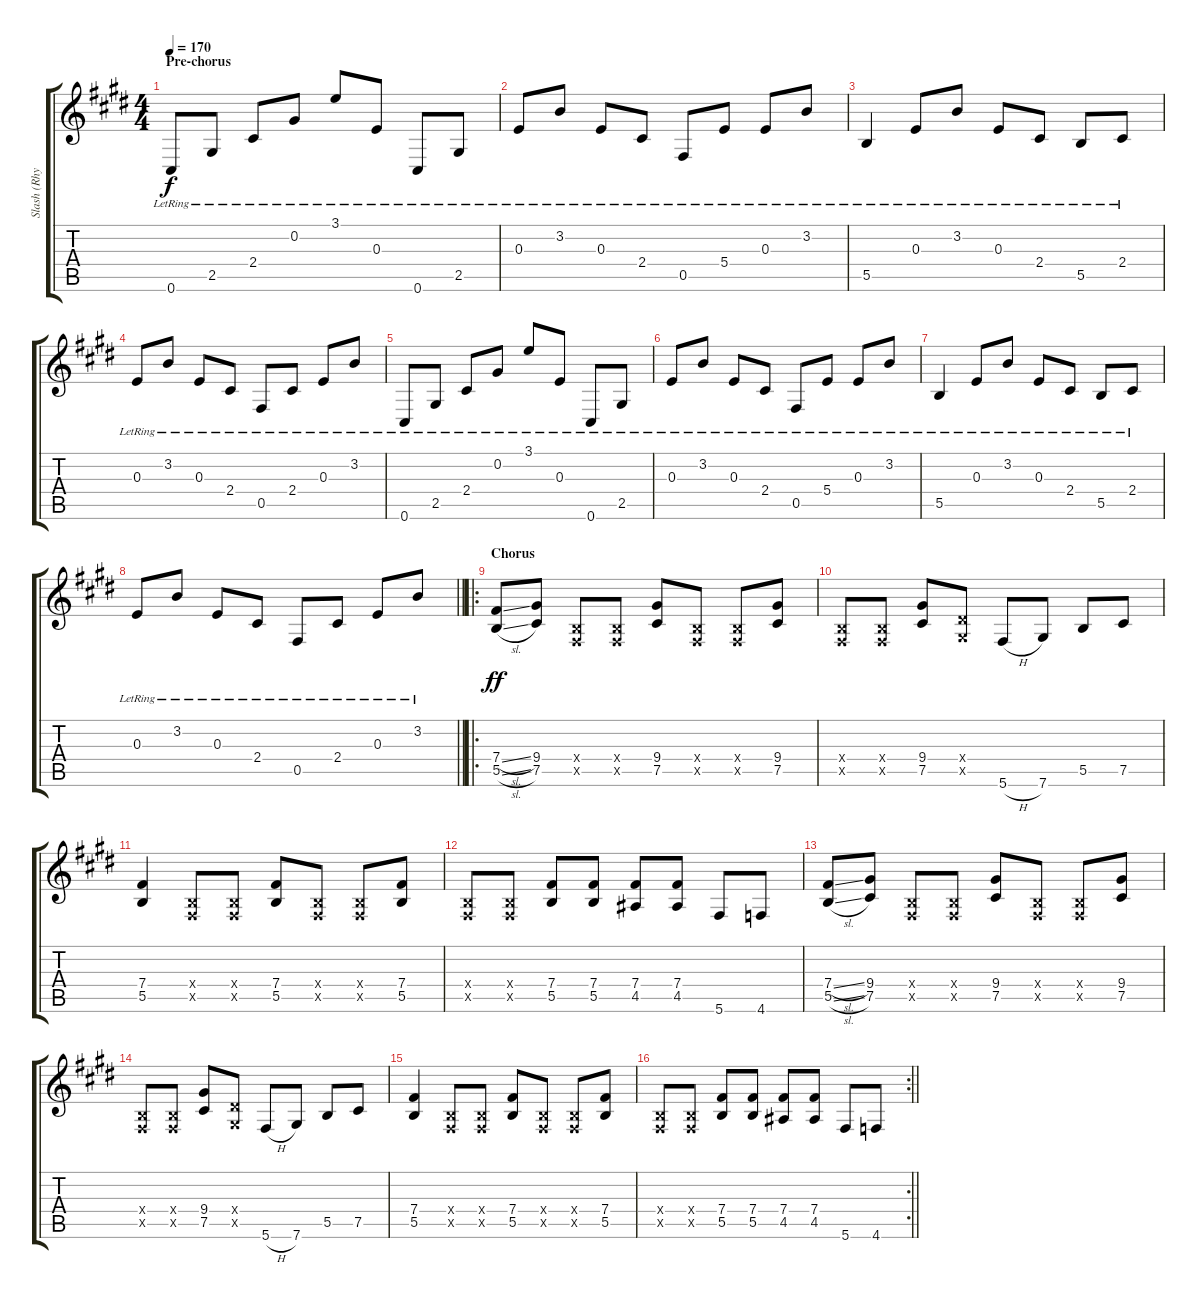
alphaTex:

\track ("Slash (Rhythm C#)" "Slash (Rhy") {instrument electricguitarclean}
\staff {score tabs}
\tuning (Db4 Ab3 E3 B2 Gb2 Db2) {hide}
\ts (4 4)
\section ("" "Pre-chorus")
\tempo 170
\clef g2
\ks c#minor
0.6{lr}.8{dy f} 2.5{lr}.8 2.4{lr}.8 0.2{lr}.8 3.1{lr}.8 0.3{lr}.8 0.6{lr}.8 2.5{lr}.8 |
0.3{lr}.8 3.2{lr}.8 0.3{lr}.8 2.4{lr}.8 0.5{lr}.8 5.4{lr}.8 0.3{lr}.8 3.2{lr}.8 |
5.5{lr}.4 0.3{lr}.8 3.2{lr}.8 0.3{lr}.8 2.4{lr}.8 5.5{lr}.8 2.4{lr}.8 |
0.3{lr}.8 3.2{lr}.8 0.3{lr}.8 2.4{lr}.8 0.5{lr}.8 2.4{lr}.8 0.3{lr}.8 3.2{lr}.8 |
0.6{lr}.8 2.5{lr}.8 2.4{lr}.8 0.2{lr}.8 3.1{lr}.8 0.3{lr}.8 0.6{lr}.8 2.5{lr}.8 |
0.3{lr}.8 3.2{lr}.8 0.3{lr}.8 2.4{lr}.8 0.5{lr}.8 5.4{lr}.8 0.3{lr}.8 3.2{lr}.8 |
5.5{lr}.4 0.3{lr}.8 3.2{lr}.8 0.3{lr}.8 2.4{lr}.8 5.5{lr}.8 2.4{lr}.8 |
\barLineRight lightlight
0.3{lr}.8 3.2{lr}.8 0.3{lr}.8 2.4{lr}.8 0.5{lr}.8 2.4{lr}.8 0.3{lr}.8 3.2{lr}.8 |
\ro
\section ("" "Chorus")
(7.4{sl} 5.5{sl}).8{dy ff instrument distortionguitar} (9.4 7.5).8 (0.4{x} 0.5{x}).8 (0.4{x} 0.5{x}).8 (9.4 7.5).8 (0.4{x} 0.5{x}).8 (0.4{x} 0.5{x}).8 (9.4 7.5).8 |
(0.4{x} 0.5{x}).8 (0.4{x} 0.5{x}).8 (9.4 7.5).8 (4.4{x} 2.5{x}).8 5.6{h}.8 7.6.8 5.5.8 7.5.8 |
(7.4 5.5).4 (0.4{x} 0.5{x}).8 (0.4{x} 0.5{x}).8 (7.4 5.5).8 (0.4{x} 0.5{x}).8 (0.4{x} 0.5{x}).8 (7.4 5.5).8 |
(0.4{x} 0.5{x}).8 (0.4{x} 0.5{x}).8 (7.4 5.5).8 (7.4 5.5).8 (7.4 4.5).8 (7.4 4.5).8 5.6.8 4.6.8 |
(7.4{sl} 5.5{sl}).8 (9.4 7.5).8 (0.4{x} 0.5{x}).8 (0.4{x} 0.5{x}).8 (9.4 7.5).8 (0.4{x} 0.5{x}).8 (0.4{x} 0.5{x}).8 (9.4 7.5).8 |
(0.4{x} 0.5{x}).8 (0.4{x} 0.5{x}).8 (9.4 7.5).8 (4.4{x} 2.5{x}).8 5.6{h}.8 7.6.8 5.5.8 7.5.8 |
(7.4 5.5).4 (0.4{x} 0.5{x}).8 (0.4{x} 0.5{x}).8 (7.4 5.5).8 (0.4{x} 0.5{x}).8 (0.4{x} 0.5{x}).8 (7.4 5.5).8 |
\rc 2
\barLineRight lightlight
(0.4{x} 0.5{x}).8 (0.4{x} 0.5{x}).8 (7.4 5.5).8 (7.4 5.5).8 (7.4 4.5).8 (7.4 4.5).8 5.6.8 4.6.8
